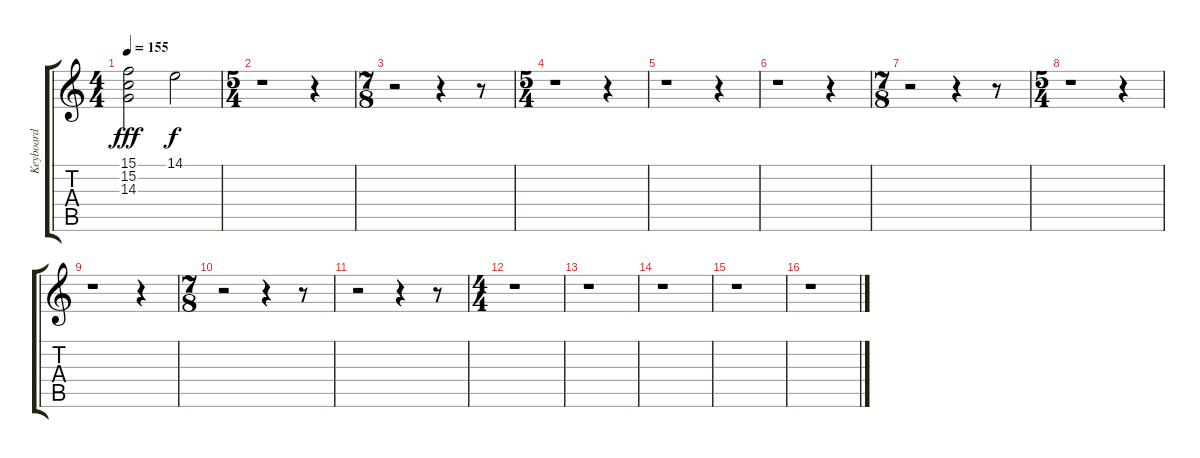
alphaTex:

\track ("Keyboard" "Keyboard") {instrument lead7fifths}
\staff {score tabs}
\tuning (D4 A3 F3 C3 G2 D2) {hide}
\ts (4 4)
\tempo 155
\clef g2
\ks c
(15.1 15.2 14.3).2{dy fff} 14.1.2{dy f} |
\ts (5 4)
r.1 r.4 |
\ts (7 8)
r.2 r.4 r.8 |
\ts (5 4)
r.1 r.4 |
r.1 r.4 |
r.1 r.4 |
\ts (7 8)
r.2 r.4 r.8 |
\ts (5 4)
r.1 r.4 |
r.1 r.4 |
\ts (7 8)
r.2 r.4 r.8 |
r.2 r.4 r.8 |
\ts (4 4)
r.1 |
r.1 |
r.1 |
r.1 |
r.1
